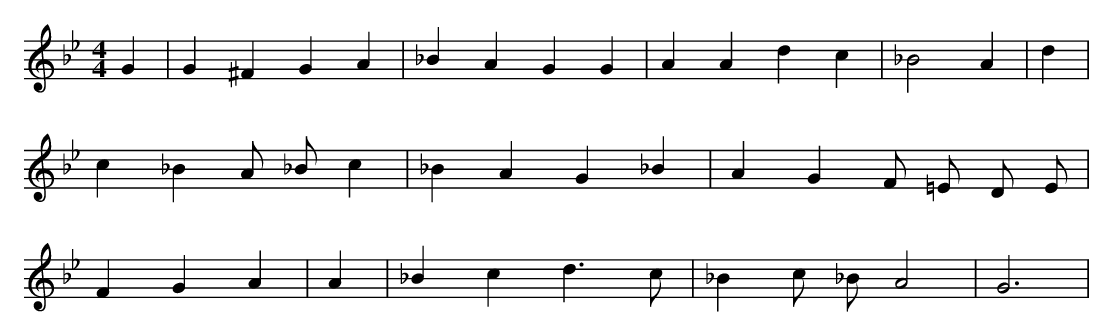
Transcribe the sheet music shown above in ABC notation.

X:1
M:4/4
L:1/8
K:Bb
G2 | G2 ^F2 G2 A2 | _B2 A2 G2 G2 | A2 A2 d2 c2 | _B4 A2 | d2 | c2 _B2 A _B c2 | _B2 A2 G2 _B2 | A2 G2 F =E D E | F2 G2 A2 | A2 | _B2 c2 d3 c | _B2 c _B A4 | G6 |
